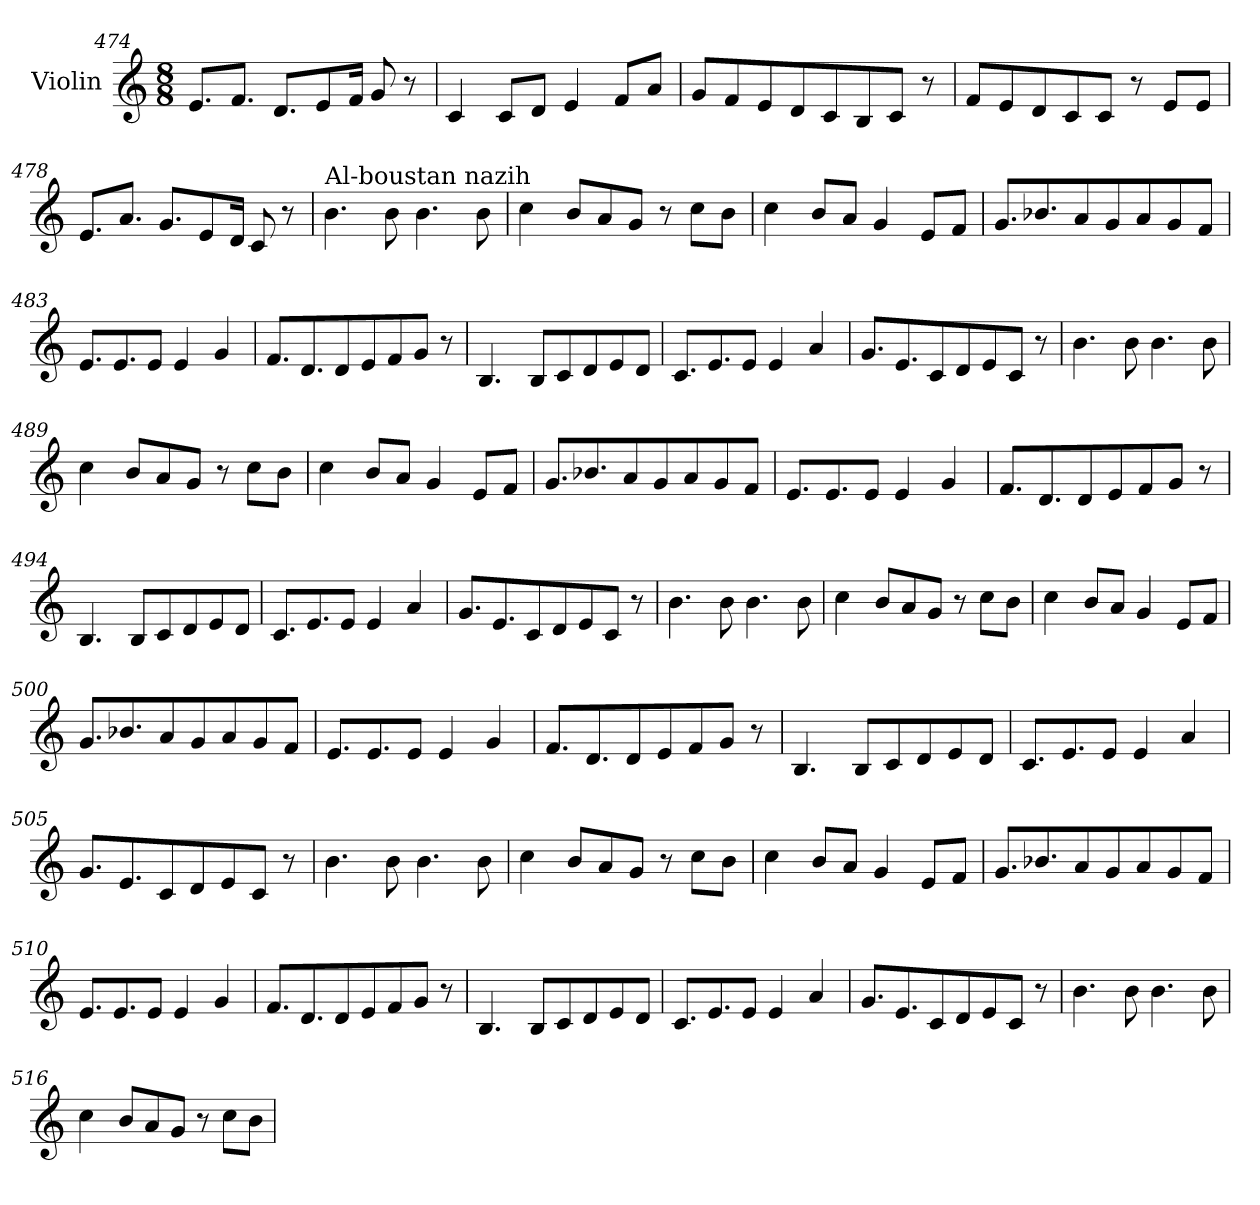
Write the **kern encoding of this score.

**kern
*part1
*staff1
*I"Violin
*clefG2
*k[]
*C:
*M8/8
=474
8.e/L
8.f/J
8.d/L
8e/
16f/Jk
8g/
8r
=475
4c/
8c/L
8d/J
4e/
8f/L
8a/J
!!LO:PB:g=z
=476
8g/L
8f/
8e/
8d/
8c/
8B/
8c/J
8r
!!LO:PB:g=z
=477
8f/L
8e/
8d/
8c/
8c/J
8r
8e/L
8e/J
=478
8.e/L
8.a/J
8.g/L
8e/
16d/Jk
8c/
8r
=479
!LO:TX:a:t=Al-boustan nazih
4.b\
8b\
4.b\
8b\
!!LO:PB:g=z
=480
4cc\
8b/L
8a/
8g/J
8r
8cc\L
8b\J
!!LO:PB:g=z
=481
4cc\
8b/L
8a/J
4g/
8e/L
8f/J
=482
8.g/L
8.b-X/
8a/
8g/
8a/
8g/
8f/J
=483
8.e/L
8.e/
8e/J
4e/
4g/
!!LO:PB:g=z
=484
8.f/L
8.d/
8d/
8e/
8f/
8g/J
8r
!!LO:PB:g=z
=485
4.B/
8B/L
8c/
8d/
8e/
8d/J
=486
8.c/L
8.e/
8e/J
4e/
4a/
=487
8.g/L
8.e/
8c/
8d/
8e/
8c/J
8r
=488
4.b\
8b\
4.b\
8b\
=489
4cc\
8b/L
8a/
8g/J
8r
8cc\L
8b\J
!!LO:PB:g=z
=490
4cc\
8b/L
8a/J
4g/
8e/L
8f/J
=491
8.g/L
8.b-X/
8a/
8g/
8a/
8g/
8f/J
=492
8.e/L
8.e/
8e/J
4e/
4g/
!!LO:PB:g=z
=493
8.f/L
8.d/
8d/
8e/
8f/
8g/J
8r
!!LO:PB:g=z
=494
4.B/
8B/L
8c/
8d/
8e/
8d/J
=495
8.c/L
8.e/
8e/J
4e/
4a/
=496
8.g/L
8.e/
8c/
8d/
8e/
8c/J
8r
=497
4.b\
8b\
4.b\
8b\
!!LO:PB:g=z
=498
4cc\
8b/L
8a/
8g/J
8r
8cc\L
8b\J
!!LO:PB:g=z
=499
4cc\
8b/L
8a/J
4g/
8e/L
8f/J
=500
8.g/L
8.b-X/
8a/
8g/
8a/
8g/
8f/J
=501
8.e/L
8.e/
8e/J
4e/
4g/
!!LO:PB:g=z
=502
8.f/L
8.d/
8d/
8e/
8f/
8g/J
8r
!!LO:PB:g=z
=503
4.B/
8B/L
8c/
8d/
8e/
8d/J
=504
8.c/L
8.e/
8e/J
4e/
4a/
=505
8.g/L
8.e/
8c/
8d/
8e/
8c/J
8r
=506
4.b\
8b\
4.b\
8b\
!!LO:PB:g=z
=507
4cc\
8b/L
8a/
8g/J
8r
8cc\L
8b\J
!!LO:PB:g=z
=508
4cc\
8b/L
8a/J
4g/
8e/L
8f/J
=509
8.g/L
8.b-X/
8a/
8g/
8a/
8g/
8f/J
=510
8.e/L
8.e/
8e/J
4e/
4g/
!!LO:PB:g=z
=511
8.f/L
8.d/
8d/
8e/
8f/
8g/J
8r
!!LO:PB:g=z
=512
4.B/
8B/L
8c/
8d/
8e/
8d/J
=513
8.c/L
8.e/
8e/J
4e/
4a/
=514
8.g/L
8.e/
8c/
8d/
8e/
8c/J
8r
=515
4.b\
8b\
4.b\
8b\
!!LO:PB:g=z
=516
4cc\
8b/L
8a/
8g/J
8r
8cc\L
8b\J
=
*-
